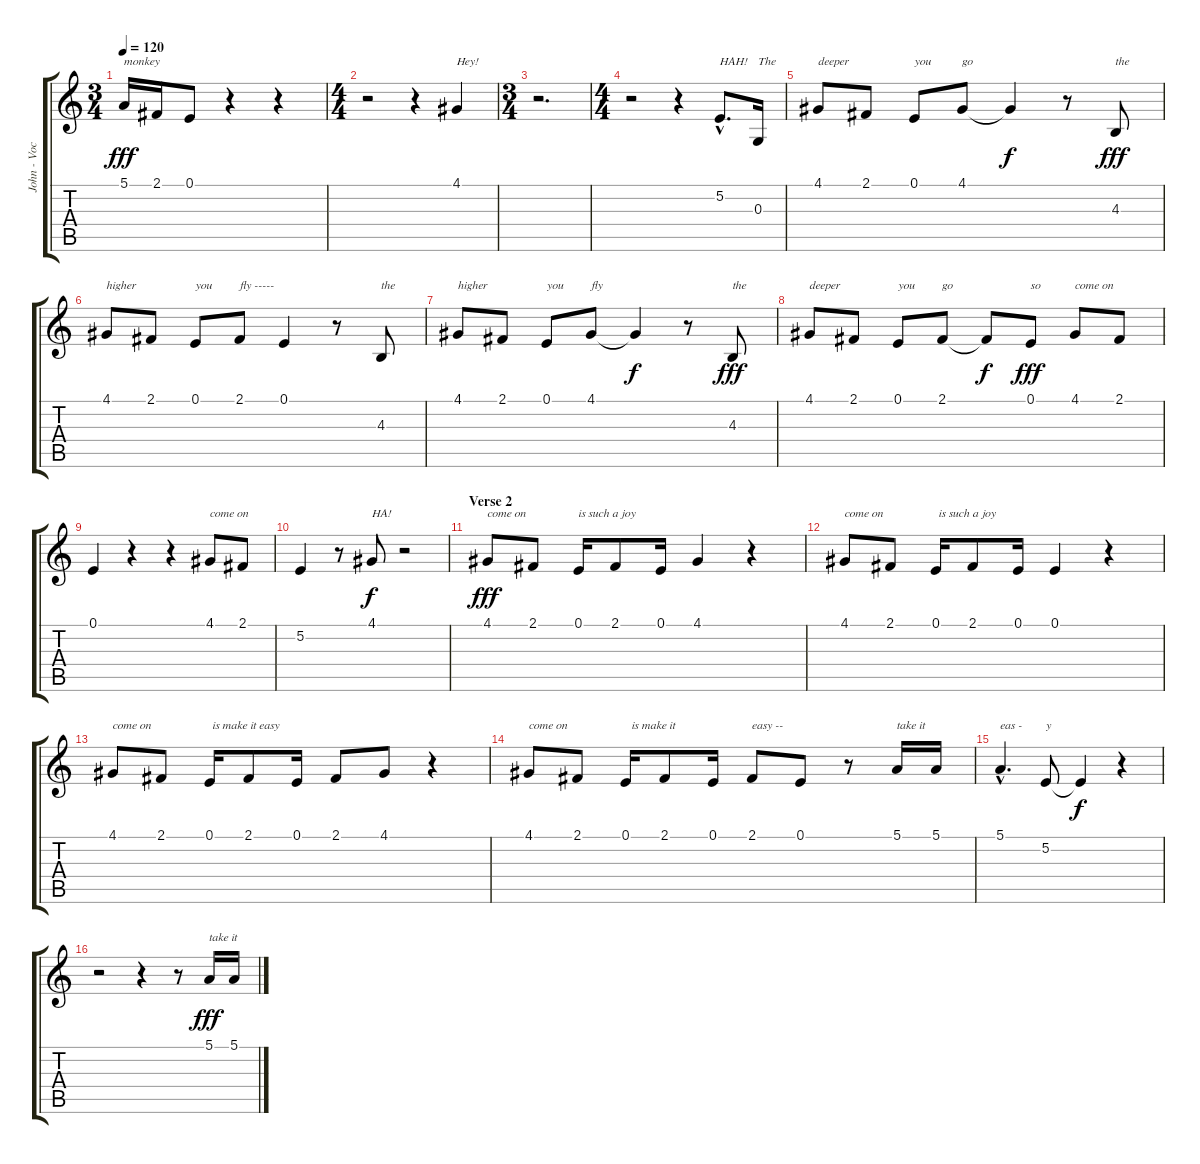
\track ("John - Vocals" "John - Voc") {instrument tenorsax}
\staff {score tabs}
\tuning (E4 B3 G3 D3 A2 E2) {hide}
\ts (3 4)
\tempo 120
\clef g2
\ks c
5.1.16{txt "monkey" dy fff} 2.1.16 0.1.8 r.4 r.4 |
\ts (4 4)
r.2 r.4 4.1.4{txt "Hey!" volume 12 instrument lead6voice} |
\ts (3 4)
r.2{d} |
\ts (4 4)
r.2 r.4 5.2{hac}.8{d txt "HAH!" volume 12 instrument lead6voice} 0.3.16{txt "The" volume 15 instrument tenorsax} |
4.1.8{txt "deeper"} 2.1.8{txt " "} 0.1.8{txt "you"} 4.1.8{txt "go"} 4.1{t}.4{dy f} r.8 4.3.8{txt "the" dy fff} |
4.1.8{txt "higher"} 2.1.8 0.1.8{txt "you"} 2.1.8{txt "fly -----"} 0.1.4 r.8 4.3.8{txt "the"} |
4.1.8{txt "higher"} 2.1.8 0.1.8{txt "you"} 4.1.8{txt "fly"} 4.1{t}.4{dy f} r.8 4.3.8{txt "the" dy fff} |
4.1.8{txt "deeper"} 2.1.8 0.1.8{txt "you"} 2.1.8{txt "go"} 2.1{t}.8{dy f} 0.1.8{txt "so" dy fff} 4.1.8{txt "come on"} 2.1.8 |
0.1.4 r.4 r.4 4.1.8{txt "come on"} 2.1.8 |
5.2.4 r.8 4.1.8{txt "HA!" dy f volume 16 instrument lead6voice} r.2{instrument tenorsax} |
\section ("" "Verse 2")
4.1.8{txt "come on" dy fff} 2.1.8 0.1.16{txt "is such a joy"} 2.1.8 0.1.16 4.1.4 r.4 |
4.1.8{txt "come on"} 2.1.8 0.1.16{txt " is such a joy"} 2.1.8 0.1.16 0.1.4 r.4 |
4.1.8{txt "come on"} 2.1.8 0.1.16{txt " is make it easy"} 2.1.8 0.1.16 2.1.8 4.1.8 r.4 |
4.1.8{txt "come on"} 2.1.8 0.1.16{txt "  is make it"} 2.1.8 0.1.16 2.1.8{txt "easy --"} 0.1.8 r.8 5.1.16{txt "take it"} 5.1.16 |
5.1{hac}.4{d txt "eas -"} 5.2.8{txt "y"} 5.2{t}.4{dy f} r.4 |
r.2 r.4 r.8 5.1.16{txt "take it" dy fff} 5.1.16
